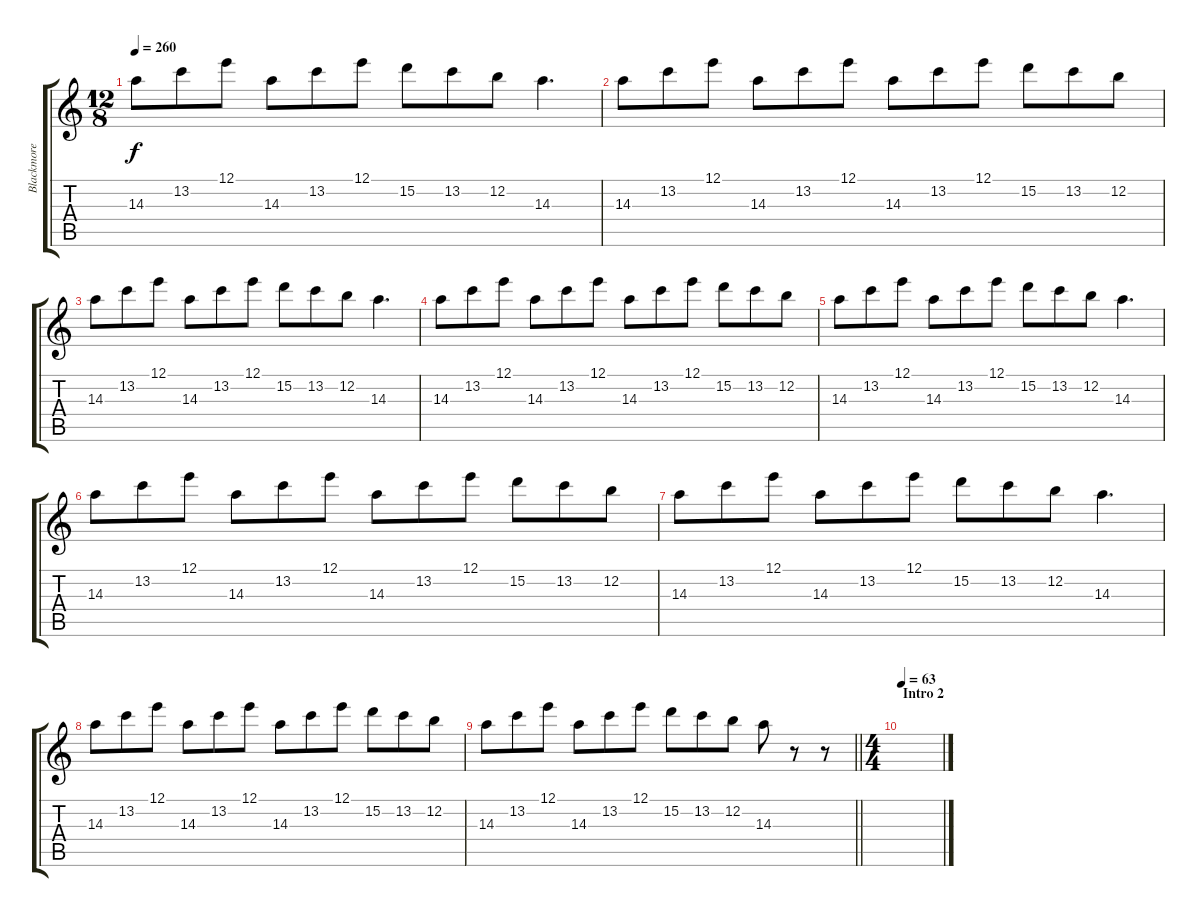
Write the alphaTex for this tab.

\track ("Blackmore" "Blackmore") {instrument overdrivenguitar}
\staff {score tabs}
\tuning (E4 B3 G3 D3 A2 E2) {hide}
\ts (12 8)
\tempo 260
\clef g2
\ks c
14.3.8{dy f} 13.2.8 12.1.8 14.3.8 13.2.8 12.1.8 15.2.8 13.2.8 12.2.8 14.3.4{d} |
14.3.8 13.2.8 12.1.8 14.3.8 13.2.8 12.1.8 14.3.8 13.2.8 12.1.8 15.2.8 13.2.8 12.2.8 |
14.3.8 13.2.8 12.1.8 14.3.8 13.2.8 12.1.8 15.2.8 13.2.8 12.2.8 14.3.4{d} |
14.3.8 13.2.8 12.1.8 14.3.8 13.2.8 12.1.8 14.3.8 13.2.8 12.1.8 15.2.8 13.2.8 12.2.8 |
14.3.8 13.2.8 12.1.8 14.3.8 13.2.8 12.1.8 15.2.8 13.2.8 12.2.8 14.3.4{d} |
14.3.8 13.2.8 12.1.8 14.3.8 13.2.8 12.1.8 14.3.8 13.2.8 12.1.8 15.2.8 13.2.8 12.2.8 |
14.3.8 13.2.8 12.1.8 14.3.8 13.2.8 12.1.8 15.2.8 13.2.8 12.2.8 14.3.4{d} |
14.3.8 13.2.8 12.1.8 14.3.8 13.2.8 12.1.8 14.3.8 13.2.8 12.1.8 15.2.8 13.2.8 12.2.8 |
\barLineRight lightlight
14.3.8 13.2.8 12.1.8 14.3.8 13.2.8 12.1.8 15.2.8 13.2.8 12.2.8 14.3.8 r.8 r.8 |
\ts (4 4)
\section ("" "Intro 2")
\tempo 63
